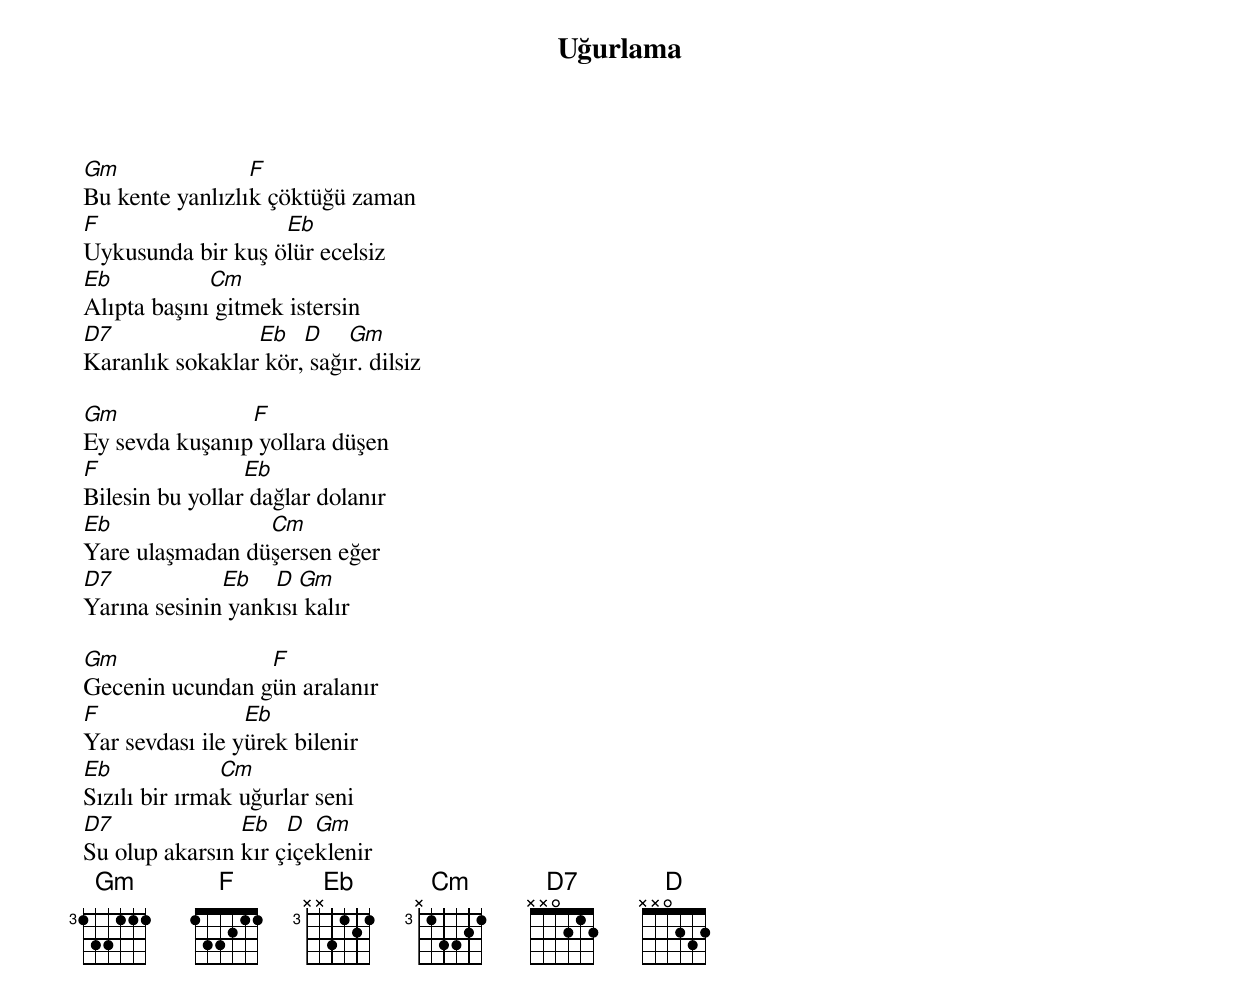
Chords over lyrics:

{title: Uğurlama}
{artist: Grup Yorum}

Gm               F
Bu kente yanlızlık çöktüğü zaman
F                  Eb
Uykusunda bir kuş ölür ecelsiz
Eb           Cm
Alıpta başını gitmek istersin
D7               Eb   D    Gm
Karanlık sokaklar kör, sağır. dilsiz

Gm              F
Ey sevda kuşanıp yollara düşen
F                Eb
Bilesin bu yollar dağlar dolanır
Eb               Cm
Yare ulaşmadan düşersen eğer
D7            Eb   D  Gm
Yarına sesinin yankısı kalır

Gm               F
Gecenin ucundan gün aralanır
F                Eb
Yar sevdası ile yürek bilenir
Eb             Cm
Sızılı bir ırmak uğurlar seni
D7              Eb   D  Gm
Su olup akarsın kır çiçeklenir
